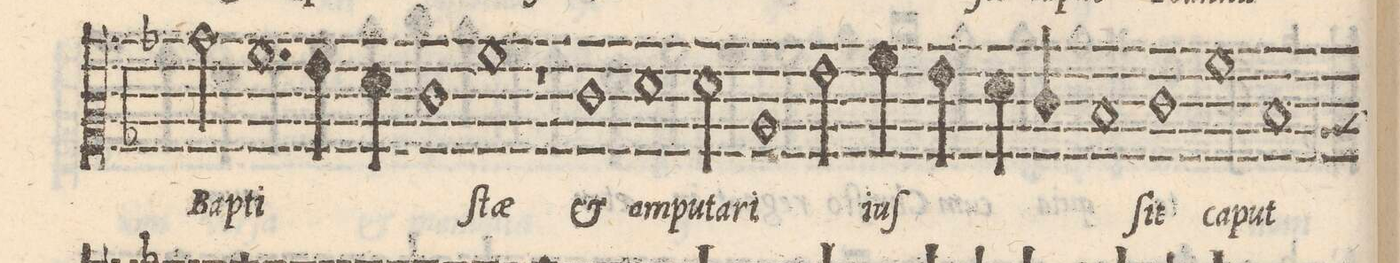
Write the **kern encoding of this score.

**kern	**text
*I"ALTVS	*
*clefC2	*
*k[b-]	*
*met(C|)	*
*M2/1	*
2b-\	Bap-
1.a	-ti-
=30-	=30-
4g\	.
4f\	.
1e	.
=31-	=31-
1a	-ſtae
1r	.
=32-	=32-
1e	et
1f	am-
=33-	=33-
2f\	-pu-
1c	-ta-
2g\	-ri
=34-	=34-
4a\	iuſ-
4g\	.
4f\	.
4e/	.
1d	.
=35-	=35-
1e	-ſit
1a	ca-
=36-	=36-
1d	-put
*custos:c	*
*-	*-
